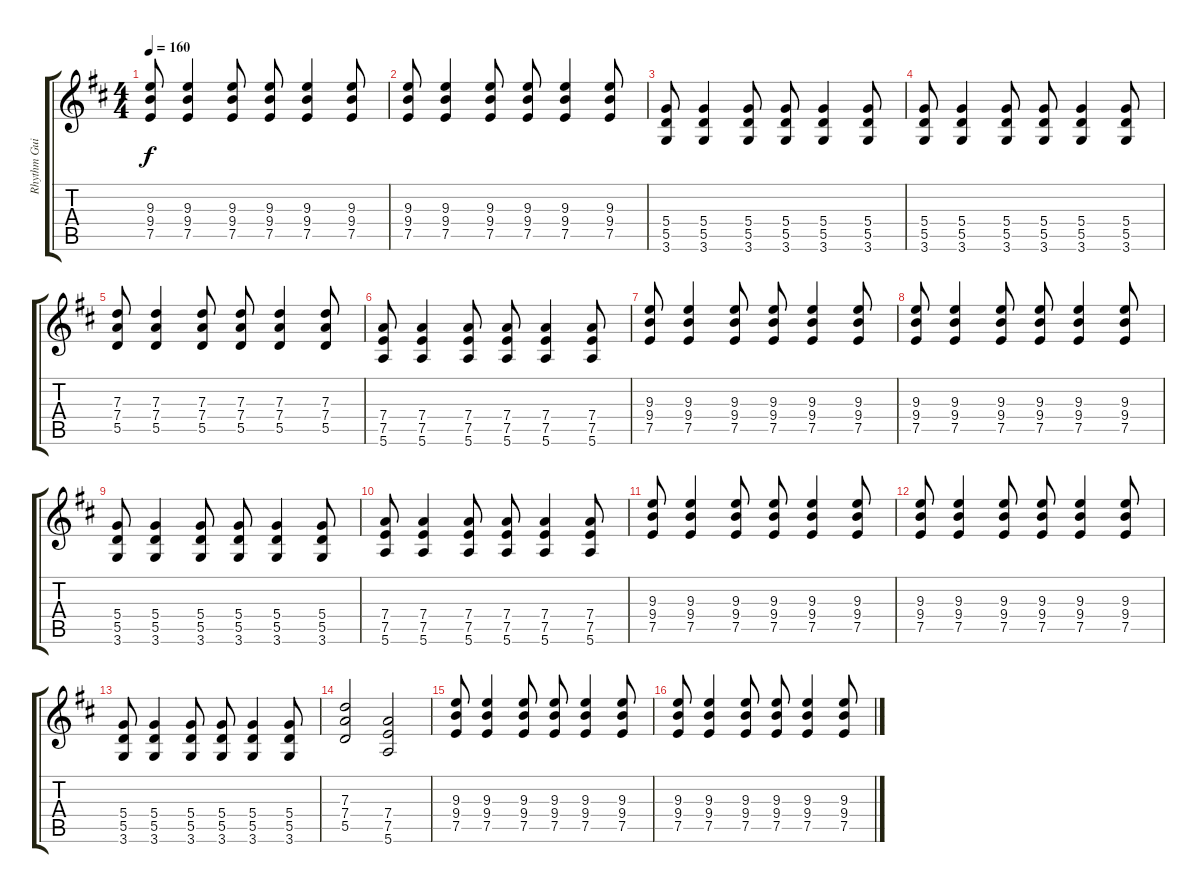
\track ("Rhythm Guitar 1 (Brett Gurewitz)" "Rhythm Gui") {instrument distortionguitar}
\staff {score tabs}
\tuning (E4 B3 G3 D3 A2 E2) {hide}
\ts (4 4)
\tempo 160
\clef g2
\ks d
(9.3 9.4 7.5).8{dy f} (9.3 9.4 7.5).4 (9.3 9.4 7.5).8 (9.3 9.4 7.5).8 (9.3 9.4 7.5).4 (9.3 9.4 7.5).8 |
(9.3 9.4 7.5).8 (9.3 9.4 7.5).4 (9.3 9.4 7.5).8 (9.3 9.4 7.5).8 (9.3 9.4 7.5).4 (9.3 9.4 7.5).8 |
(5.4 5.5 3.6).8 (5.4 5.5 3.6).4 (5.4 5.5 3.6).8 (5.4 5.5 3.6).8 (5.4 5.5 3.6).4 (5.4 5.5 3.6).8 |
(5.4 5.5 3.6).8 (5.4 5.5 3.6).4 (5.4 5.5 3.6).8 (5.4 5.5 3.6).8 (5.4 5.5 3.6).4 (5.4 5.5 3.6).8 |
(7.3 7.4 5.5).8 (7.3 7.4 5.5).4 (7.3 7.4 5.5).8 (7.3 7.4 5.5).8 (7.3 7.4 5.5).4 (7.3 7.4 5.5).8 |
(7.4 7.5 5.6).8 (7.4 7.5 5.6).4 (7.4 7.5 5.6).8 (7.4 7.5 5.6).8 (7.4 7.5 5.6).4 (7.4 7.5 5.6).8 |
(9.3 9.4 7.5).8 (9.3 9.4 7.5).4 (9.3 9.4 7.5).8 (9.3 9.4 7.5).8 (9.3 9.4 7.5).4 (9.3 9.4 7.5).8 |
(9.3 9.4 7.5).8 (9.3 9.4 7.5).4 (9.3 9.4 7.5).8 (9.3 9.4 7.5).8 (9.3 9.4 7.5).4 (9.3 9.4 7.5).8 |
(5.4 5.5 3.6).8 (5.4 5.5 3.6).4 (5.4 5.5 3.6).8 (5.4 5.5 3.6).8 (5.4 5.5 3.6).4 (5.4 5.5 3.6).8 |
(7.4 7.5 5.6).8 (7.4 7.5 5.6).4 (7.4 7.5 5.6).8 (7.4 7.5 5.6).8 (7.4 7.5 5.6).4 (7.4 7.5 5.6).8 |
(9.3 9.4 7.5).8 (9.3 9.4 7.5).4 (9.3 9.4 7.5).8 (9.3 9.4 7.5).8 (9.3 9.4 7.5).4 (9.3 9.4 7.5).8 |
(9.3 9.4 7.5).8 (9.3 9.4 7.5).4 (9.3 9.4 7.5).8 (9.3 9.4 7.5).8 (9.3 9.4 7.5).4 (9.3 9.4 7.5).8 |
(5.4 5.5 3.6).8 (5.4 5.5 3.6).4 (5.4 5.5 3.6).8 (5.4 5.5 3.6).8 (5.4 5.5 3.6).4 (5.4 5.5 3.6).8 |
(7.3 7.4 5.5).2 (7.4 7.5 5.6).2 |
(9.3 9.4 7.5).8 (9.3 9.4 7.5).4 (9.3 9.4 7.5).8 (9.3 9.4 7.5).8 (9.3 9.4 7.5).4 (9.3 9.4 7.5).8 |
(9.3 9.4 7.5).8 (9.3 9.4 7.5).4 (9.3 9.4 7.5).8 (9.3 9.4 7.5).8 (9.3 9.4 7.5).4 (9.3 9.4 7.5).8
